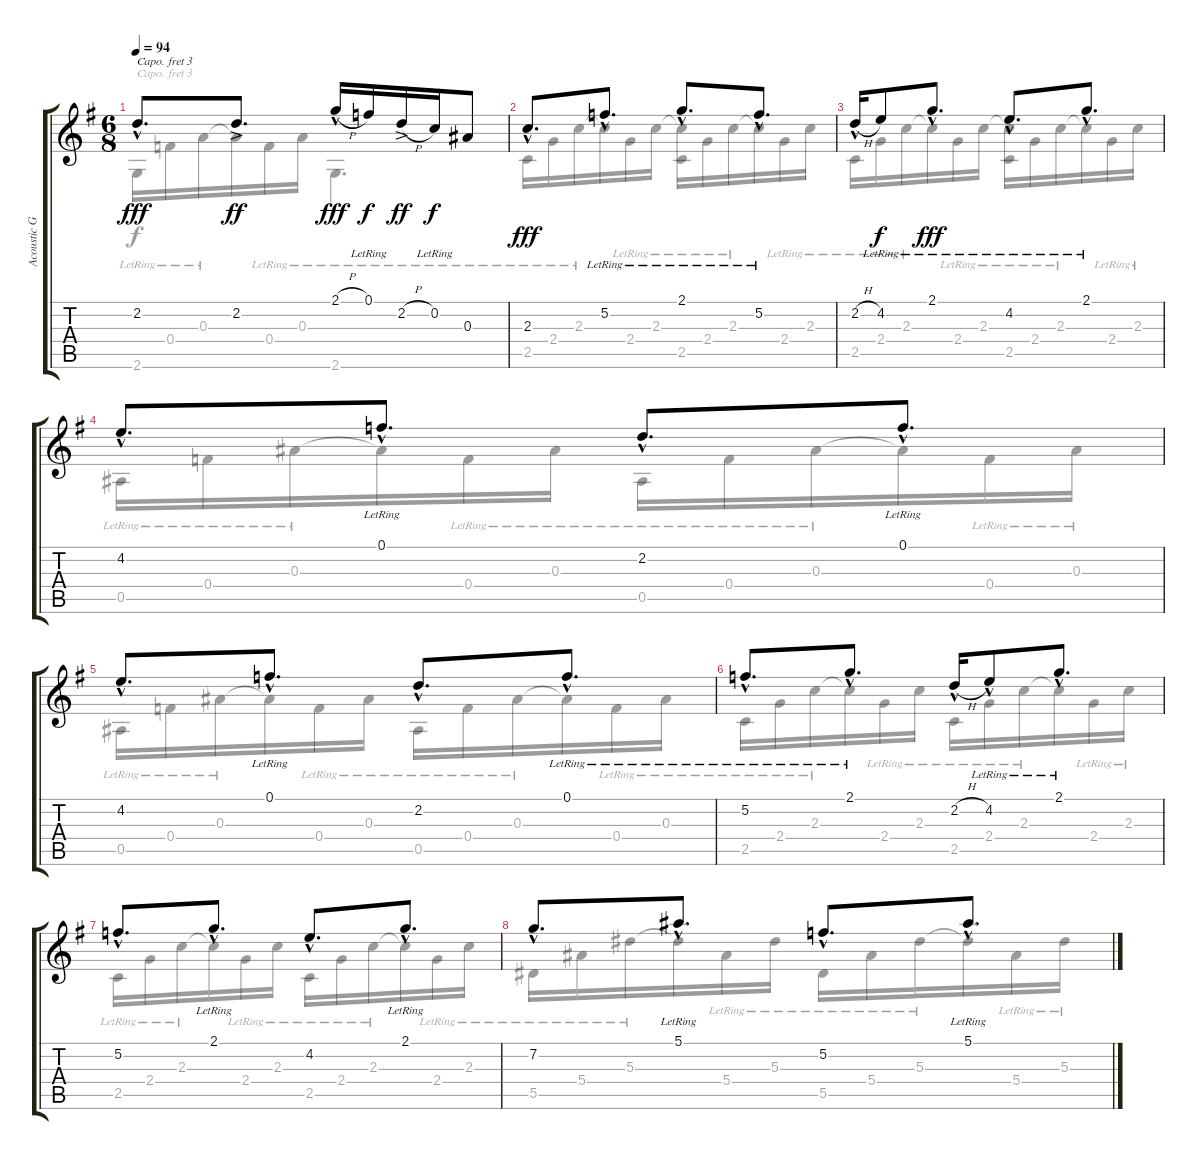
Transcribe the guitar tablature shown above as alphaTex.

\track ("Acoustic Guitar" "Acoustic G") {instrument acousticguitarsteel}
\staff {score tabs}
\capo 3
\tuning (D4 A3 G3 D3 G2 D2) {hide}
\voice
\ts (6 8)
\tempo 94
\clef g2
\ks g
2.2{hac}.8{d dy fff} 2.2{ac}.8{d dy ff} 2.1{h hac}.16{dy fff} 0.1{lr}.16{dy f} 2.2{h ac}.16{dy ff} 0.2{lr}.16{dy f} 0.3.8 |
2.3{hac}.8{d dy fff} 5.2{hac lr}.8{d} 2.1{hac lr}.8{d} 5.2{hac lr}.8{d} |
2.2{h hac}.16 4.2{lr}.8{dy f} 2.1{hac lr}.8{d dy fff} 4.2{hac lr}.8{d} 2.1{hac lr}.8{d} |
4.2{hac}.8{d} 0.1{hac lr}.8{d} 2.2{hac}.8{d} 0.1{hac lr}.8{d} |
4.2{hac}.8{d} 0.1{hac lr}.8{d} 2.2{hac}.8{d} 0.1{hac lr}.8{d} |
5.2{hac lr}.8{d} 2.1{hac lr}.8{d} 2.2{h hac}.16 4.2{hac lr}.8 2.1{hac lr}.8{d} |
5.2{hac}.8{d} 2.1{hac lr}.8{d} 4.2{hac}.8{d} 2.1{hac lr}.8{d} |
7.2{hac}.8{d} 5.1{hac lr}.8{d} 5.2{hac}.8{d} 5.1{hac lr}.8{d}
\voice
\clef g2
\ottava regular
\simile none
\ks g
2.6{lr}.16{dy f} 0.4{lr}.16 0.3{lr}.16 0.3{t}.16 0.4{lr}.16 0.3{lr}.16 2.6{lr}.4{d} |
2.5{lr}.16 2.4{lr}.16 2.3{lr}.16 2.3{t}.16 2.4{lr}.16 2.3{lr}.16 (2.3{t} 2.5{lr}).16 2.4{lr}.16 2.3{lr}.16 2.3{t}.16 2.4{lr}.16 2.3{lr}.16 |
2.5{lr}.16 2.4{lr}.16 2.3{lr}.16 2.3{t}.16 2.4{lr}.16 2.3{lr}.16 (2.3{t} 2.5{lr}).16 2.4{lr}.16 2.3{lr}.16 2.3{t}.16 2.4{lr}.16 2.3{lr}.16 |
0.5{lr}.16 0.4{lr}.16 0.3{lr}.16 0.3{t}.16 0.4{lr}.16 0.3{lr}.16 0.5{lr}.16 0.4{lr}.16 0.3{lr}.16 0.3{t}.16 0.4{lr}.16 0.3{lr}.16 |
0.5{lr}.16 0.4{lr}.16 0.3{lr}.16 0.3{t}.16 0.4{lr}.16 0.3{lr}.16 0.5{lr}.16 0.4{lr}.16 0.3{lr}.16 0.3{t}.16 0.4{lr}.16 0.3{lr}.16 |
2.5{lr}.16 2.4{lr}.16 2.3{lr}.16 2.3{t}.16 2.4{lr}.16 2.3{lr}.16 2.5{lr}.16 2.4{lr}.16 2.3{lr}.16 2.3{t}.16 2.4{lr}.16 2.3{lr}.16 |
2.5{lr}.16 2.4{lr}.16 2.3{lr}.16 2.3{t}.16 2.4{lr}.16 2.3{lr}.16 2.5{lr}.16 2.4{lr}.16 2.3{lr}.16 2.3{t}.16 2.4{lr}.16 2.3{lr}.16 |
5.5{lr}.16 5.4{lr}.16 5.3{lr}.16 5.3{t}.16 5.4{lr}.16 5.3{lr}.16 5.5{lr}.16 5.4{lr}.16 5.3{lr}.16 5.3{t}.16 5.4{lr}.16 5.3{lr}.16
